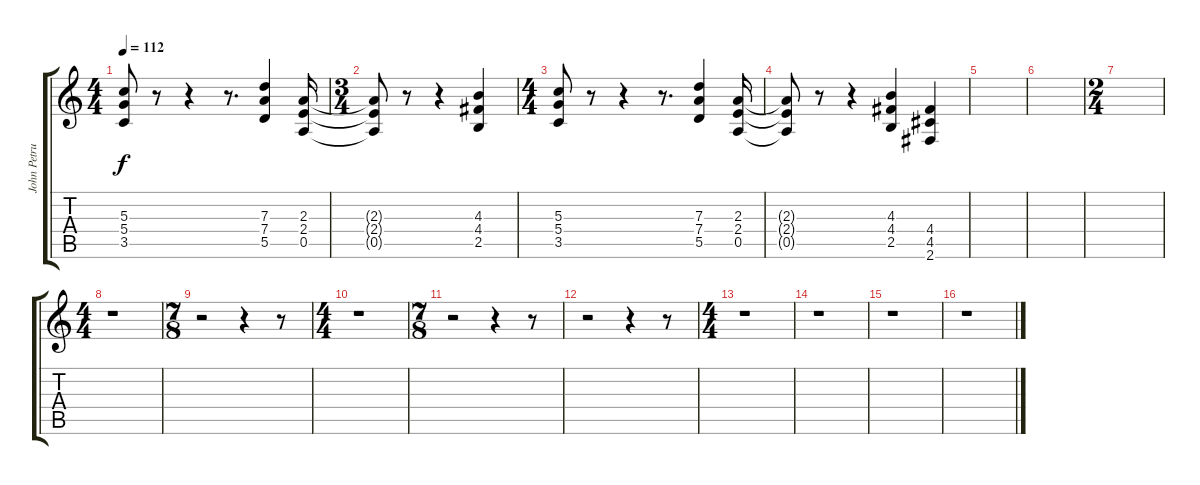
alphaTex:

\track ("John Petrucci2" "John Petru") {instrument distortionguitar}
\staff {score tabs}
\tuning (E4 B3 G3 D3 A2 E2) {hide}
\ts (4 4)
\tempo 112
\clef g2
\ks c
(5.3 5.4 3.5).8{dy f volume 13 instrument distortionguitar} r.8 r.4 r.8{d} (7.3 7.4 5.5).4 (2.3 2.4 0.5).16 |
\ts (3 4)
(2.3{t} 2.4{t} 0.5{t}).8 r.8 r.4 (4.3 4.4 2.5).4 |
\ts (4 4)
(5.3 5.4 3.5).8 r.8 r.4 r.8{d} (7.3 7.4 5.5).4 (2.3 2.4 0.5).16 |
(2.3{t} 2.4{t} 0.5{t}).8 r.8 r.4 (4.3 4.4 2.5).4 (4.4 4.5 2.6).4 |
|
|
\ts (2 4)
|
\ts (4 4)
r.1 |
\ts (7 8)
r.2 r.4 r.8 |
\ts (4 4)
r.1 |
\ts (7 8)
r.2 r.4 r.8 |
r.2 r.4 r.8 |
\ts (4 4)
r.1 |
r.1 |
r.1 |
r.1
